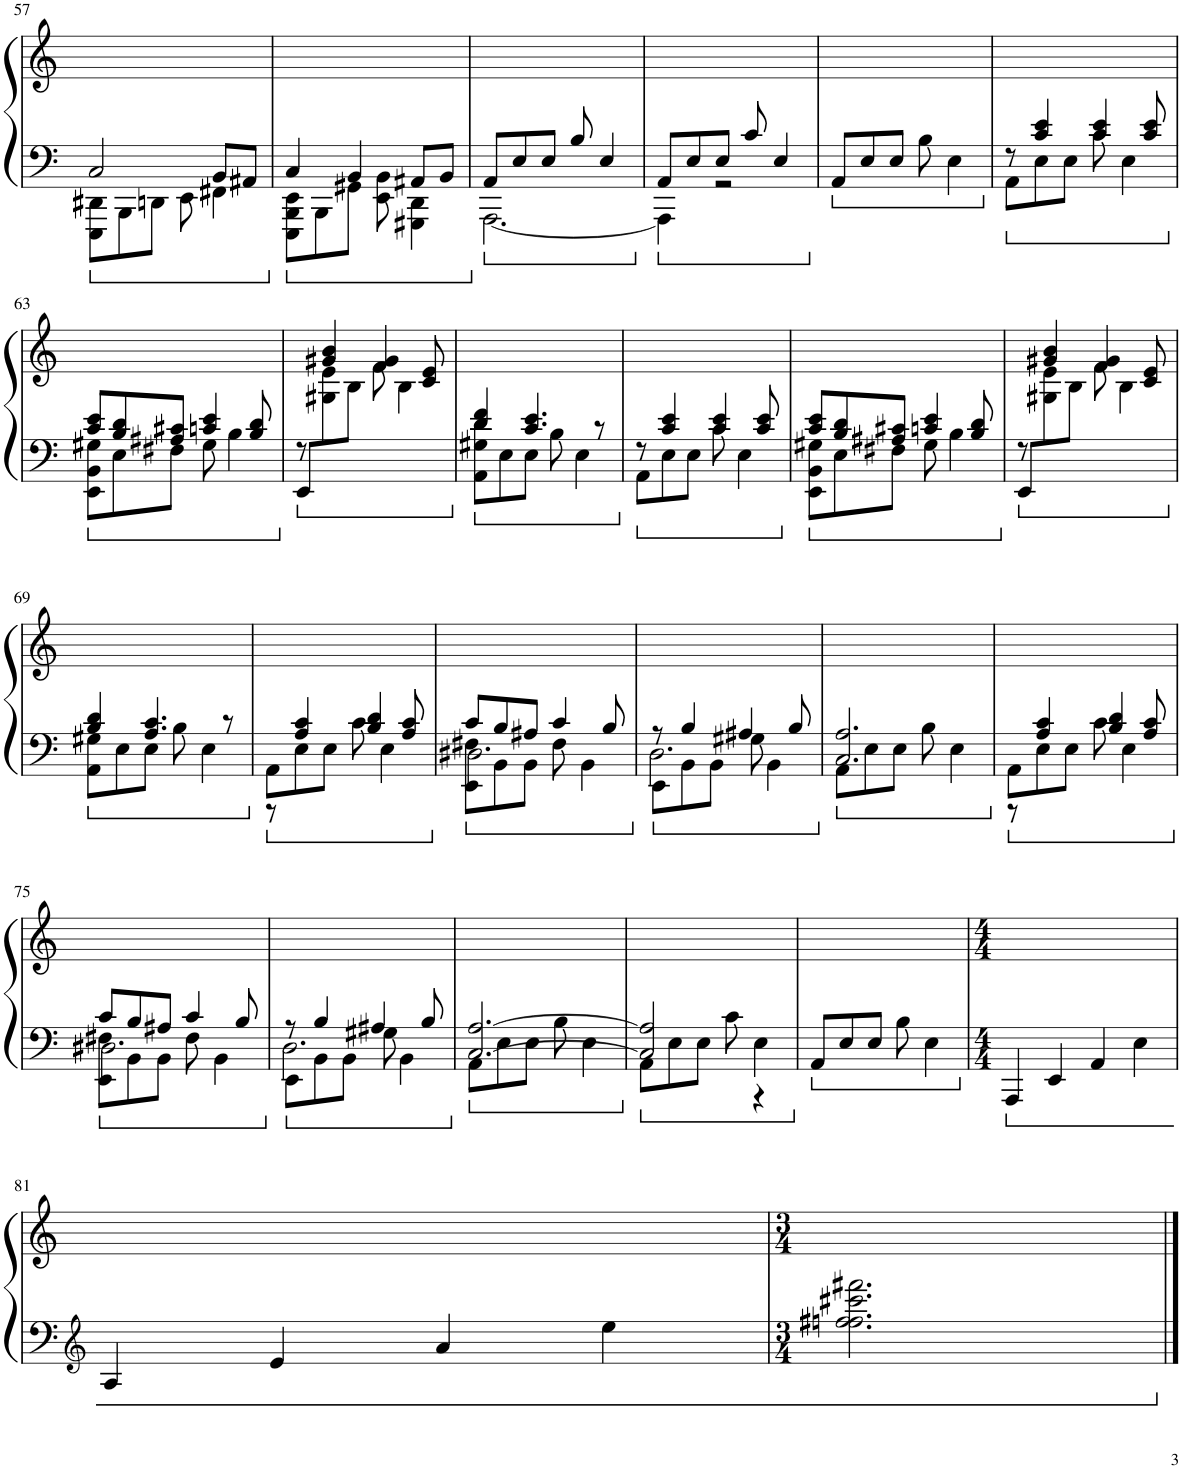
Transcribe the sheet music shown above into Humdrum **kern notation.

**kern	**kern
*part1	*part1
*staff2	*staff1
*I"Piano	*
*I'Pno.	*
!!LO:PB:g=z
*clefF4	*clefG2
*k[]	*k[]
*M6/8	*M6/8
=57	=57
*^	*
2C/	8EEE\ 8DD#X\L	2.ryy
.	8BBB\	.
.	8DDn\J	.
.	8EE\	.
8BB/L	4FF#X\	.
8AA#X/J	.	.
=58	=58	=58
4C/	8EEE\ 8BBB\ 8EE\L	2.ryy
.	8BBB\	.
4BB/	8GG#X\J	.
.	8EE\ 8BB\	.
8AA#X/L	4GGG#X\ 4DD\	.
8BB/J	.	.
=59	=59	=59
8AA/L	[2.AAA\	2.ryy
8E/	.	.
8E/J	.	.
8B/	.	.
4E/	.	.
=60	=60	=60
8AA/L	4AAA\]	2.ryy
8E/	.	.
8E/J	2r	.
8c/	.	.
4E/	.	.
*v	*v	*
=61	=61
8AA/L	2.ryy
8E/	.
8E/J	.
8B\	.
4E\	.
=62	=62
*^	*
8r	8AA\L	2.ryy
4c/ 4e/	8E\	.
.	8E\J	.
4c/ 4e/	8c\	.
.	4E\	.
8c/ 8e/	.	.
!!LO:LB:g=z
=63	=63	=63
8c/ 8e/L	8EE\ 8BB\ 8G#X\L	2.ryy
8B/ 8d/	8E\	.
8A#X/ 8c#X/J	8F#X\J	.
4cn/ 4e/	8G#\	.
.	4B\	.
8B/ 8d/	.	.
=64	=64	=64
*ped	*	*
*	*	*^
*	*	*	*^
8r	8EE/L	2.ryy	8ryy	8ryy
2ryy	2ryy	.	4g#X/ 4b/	8G#X\ 8e\
.	.	.	.	8B\J
.	.	.	4f/ 4g#/	8f\
.	.	.	.	4B\
8ryy	8ryy	.	8c/ 8e/	.
*	*	*v	*v	*v
=65	=65	=65
*	*	*Xped
4d/ 4f/	8AA\ 8G#X\ 8d\L	2.ryy
.	8E\	.
4.c/ 4.e/	8E\J	.
.	8B\	.
.	4E\	.
8r	.	.
=66	=66	=66
8r	8AA\L	2.ryy
4c/ 4e/	8E\	.
.	8E\J	.
4c/ 4e/	8c\	.
.	4E\	.
8c/ 8e/	.	.
=67	=67	=67
8c/ 8e/L	8EE\ 8BB\ 8G#X\L	2.ryy
8B/ 8d/	8E\	.
8A#X/ 8c#X/J	8F#X\J	.
4cn/ 4e/	8G#\	.
.	4B\	.
8B/ 8d/	.	.
=68	=68	=68
*ped	*	*
*	*	*^
*	*	*	*^
8r	8EE/L	2.ryy	8ryy	8ryy
2ryy	2ryy	.	4g#X/ 4b/	8G#X\ 8e\
.	.	.	.	8B\J
.	.	.	4f/ 4g#/	8f\
.	.	.	.	4B\
8ryy	8ryy	.	8c/ 8e/	.
*	*	*v	*v	*v
!!LO:LB:g=z
=69	=69	=69
*	*	*Xped
4B/ 4d/	8AA\ 8G#X\L	2.ryy
.	8E\	.
4.A/ 4.c/	8E\J	.
.	8B\	.
.	4E\	.
8r	.	.
=70	=70	=70
8AA\L	8r	2.ryy
8E\	4A/ 4c/	.
8E\J	.	.
8c\	4B/ 4d/	.
4E\	.	.
.	8A/ 8c/	.
=71	=71	=71
*	*^	*
8EE\ 8F#X\L	8c/L	2.D#X\	2.ryy
8BB\	8B/	.	.
8BB\J	8A#X/J	.	.
8F#\	4c/	.	.
4BB\	.	.	.
.	8B/	.	.
=72	=72	=72	=72
8EE\L	8r	2.D\	2.ryy
8BB\	4B/	.	.
8BB\J	.	.	.
8G#X\	4A#X/	.	.
4BB\	.	.	.
.	8B/	.	.
*	*v	*v	*
=73	=73	=73
8AA\L	2.C/ 2.A/	2.ryy
8E\	.	.
8E\J	.	.
8B\	.	.
4E\	.	.
=74	=74	=74
8AA\L	8r	2.ryy
8E\	4A/ 4c/	.
8E\J	.	.
8c\	4B/ 4d/	.
4E\	.	.
.	8A/ 8c/	.
!!LO:LB:g=z
=75	=75	=75
*	*^	*
8EE\ 8F#X\L	8c/L	2.D#X\	2.ryy
8BB\	8B/	.	.
8BB\J	8A#X/J	.	.
8F#\	4c/	.	.
4BB\	.	.	.
.	8B/	.	.
=76	=76	=76	=76
8EE\L	8r	2.D\	2.ryy
8BB\	4B/	.	.
8BB\J	.	.	.
8G#X\	4A#X/	.	.
4BB\	.	.	.
.	8B/	.	.
*	*v	*v	*
=77	=77	=77
8AA\L	[2.C/ [2.A/	2.ryy
8E\	.	.
8E\J	.	.
8B\	.	.
4E\	.	.
=78	=78	=78
8AA\L	2C/] 2A/]	2.ryy
8E\	.	.
8E\J	.	.
8c\	.	.
4E\	4r	.
*v	*v	*
=79	=79
8AA/L	2.ryy
8E/	.
8E/J	.
8B\	.
4E\	.
=80	=80
*M4/4	*M4/4
4AAA/	1ryy
4EE/	.
4AA/	.
4E\	.
!!LO:LB:g=z
=81	=81
*clefG2	*
4A/	1ryy
4e/	.
4a/	.
4ee\	.
=82	=82
*M3/4	*M3/4
2.ffn\ 2.ff#X\ 2.ccc#X\ 2.fff#X\	2.ryy
==	==
*-	*-
